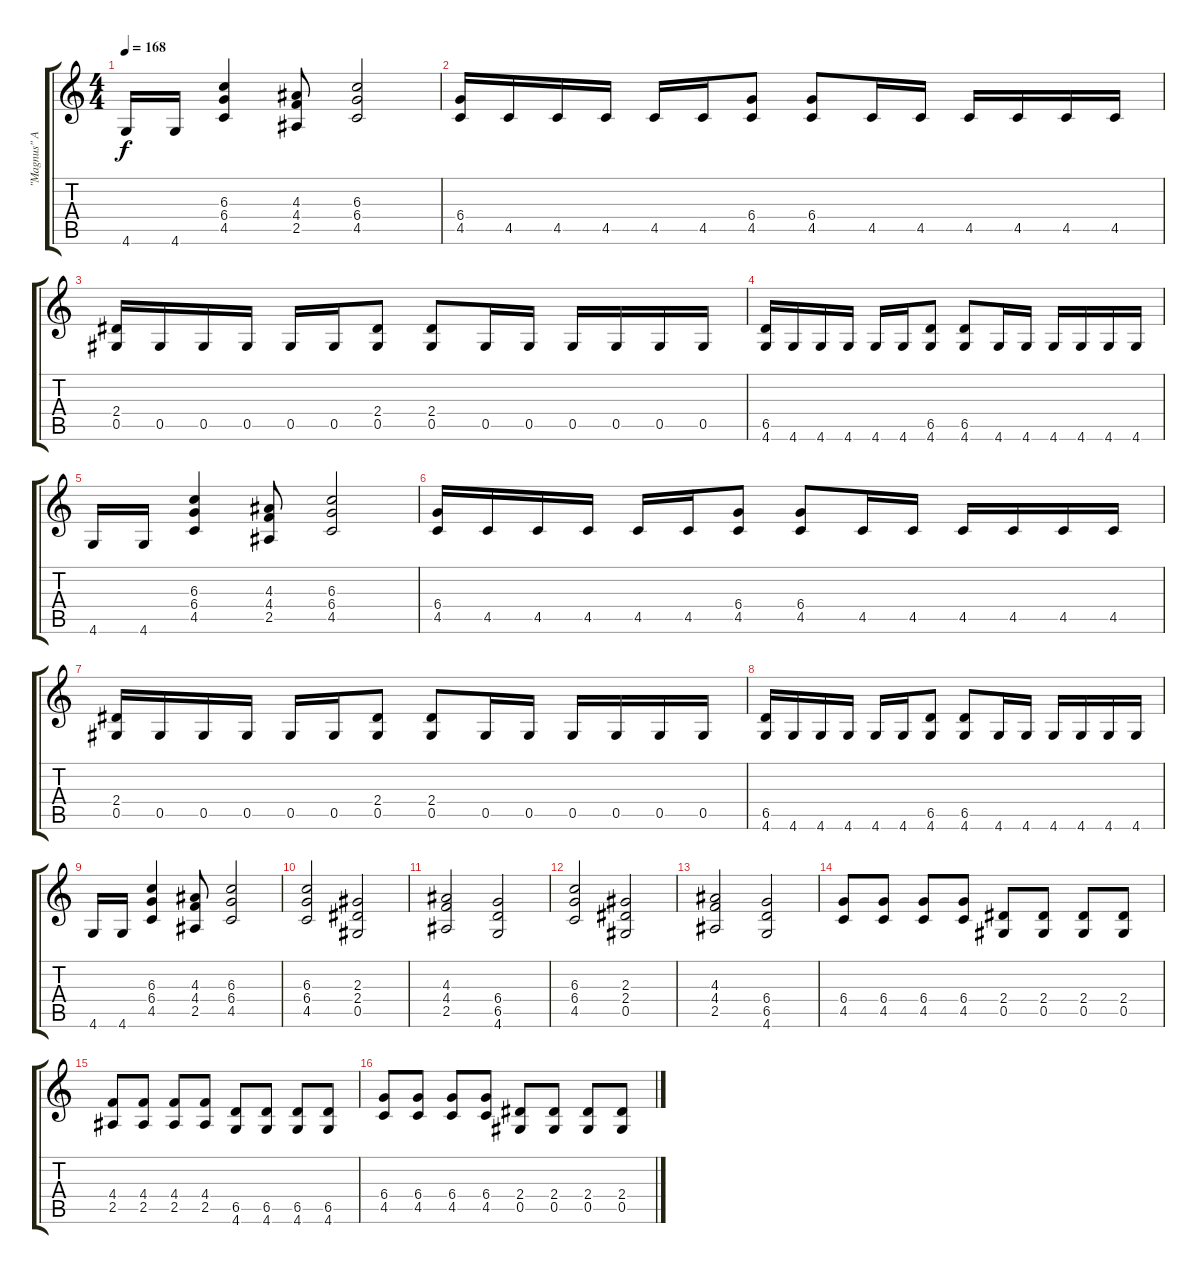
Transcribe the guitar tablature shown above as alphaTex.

\track ("\"Magnus\" Armin Siepen" "\"Magnus\" A") {instrument distortionguitar}
\staff {score tabs}
\tuning (Eb4 Bb3 Gb3 Db3 Ab2 Eb2) {hide}
\ts (4 4)
\tempo 168
\clef g2
\ks c
4.6.16{dy f} 4.6.16 (6.3 6.4 4.5).4 (4.3 4.4 2.5).8 (6.3 6.4 4.5).2 |
(6.4 4.5).16 4.5.16 4.5.16 4.5.16 4.5.16 4.5.16 (6.4 4.5).8 (6.4 4.5).8 4.5.16 4.5.16 4.5.16 4.5.16 4.5.16 4.5.16 |
(2.4 0.5).16 0.5.16 0.5.16 0.5.16 0.5.16 0.5.16 (2.4 0.5).8 (2.4 0.5).8 0.5.16 0.5.16 0.5.16 0.5.16 0.5.16 0.5.16 |
(6.5 4.6).16 4.6.16 4.6.16 4.6.16 4.6.16 4.6.16 (6.5 4.6).8 (6.5 4.6).8 4.6.16 4.6.16 4.6.16 4.6.16 4.6.16 4.6.16 |
4.6.16 4.6.16 (6.3 6.4 4.5).4 (4.3 4.4 2.5).8 (6.3 6.4 4.5).2 |
(6.4 4.5).16 4.5.16 4.5.16 4.5.16 4.5.16 4.5.16 (6.4 4.5).8 (6.4 4.5).8 4.5.16 4.5.16 4.5.16 4.5.16 4.5.16 4.5.16 |
(2.4 0.5).16 0.5.16 0.5.16 0.5.16 0.5.16 0.5.16 (2.4 0.5).8 (2.4 0.5).8 0.5.16 0.5.16 0.5.16 0.5.16 0.5.16 0.5.16 |
(6.5 4.6).16 4.6.16 4.6.16 4.6.16 4.6.16 4.6.16 (6.5 4.6).8 (6.5 4.6).8 4.6.16 4.6.16 4.6.16 4.6.16 4.6.16 4.6.16 |
4.6.16 4.6.16 (6.3 6.4 4.5).4 (4.3 4.4 2.5).8 (6.3 6.4 4.5).2 |
(6.3 6.4 4.5).2 (2.3 2.4 0.5).2 |
(4.3 4.4 2.5).2 (6.4 6.5 4.6).2 |
(6.3 6.4 4.5).2 (2.3 2.4 0.5).2 |
(4.3 4.4 2.5).2 (6.4 6.5 4.6).2 |
(6.4 4.5).8 (6.4 4.5).8 (6.4 4.5).8 (6.4 4.5).8 (2.4 0.5).8 (2.4 0.5).8 (2.4 0.5).8 (2.4 0.5).8 |
(4.4 2.5).8 (4.4 2.5).8 (4.4 2.5).8 (4.4 2.5).8 (6.5 4.6).8 (6.5 4.6).8 (6.5 4.6).8 (6.5 4.6).8 |
(6.4 4.5).8 (6.4 4.5).8 (6.4 4.5).8 (6.4 4.5).8 (2.4 0.5).8 (2.4 0.5).8 (2.4 0.5).8 (2.4 0.5).8
